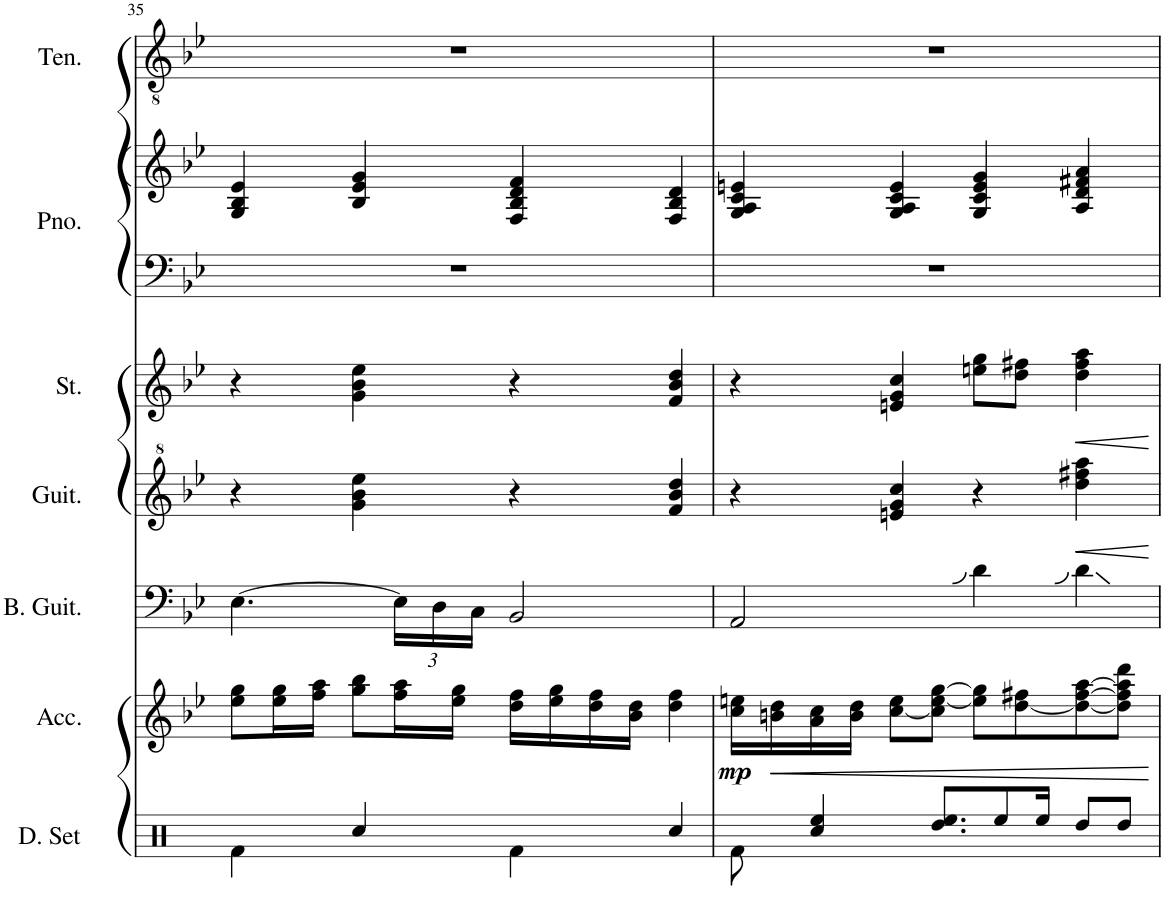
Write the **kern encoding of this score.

**kern	**dynam	**kern	**kern	**dynam	**kern	**dynam	**kern	**kern	**kern
*part6	*part6	*part5	*part4	*part4	*part3	*part3	*part2	*part2	*part1
*staff7	*staff7	*staff6	*staff5	*staff5	*staff4	*staff4	*staff3	*staff2	*staff1
*I"Accordion	*	*I"Bass Guitar	*I"Guitar	*	*I"Strings	*	*I"Piano	*	*I"Tenor
*I'Acc.	*	*I'B. Guit.	*I'Guit.	*	*I'St.	*	*I'Pno.	*	*I'Ten.
!!LO:PB:g=z
*clefG2	*	*clefF4	*clefG^2	*	*clefG2	*	*clefF4	*clefG2	*clefGv2
*	*	*Trd7c12	*Trd7c12	*	*	*	*	*	*
*k[b-e-]	*	*k[b-e-]	*k[b-e-]	*	*k[b-e-]	*	*k[b-e-]	*k[b-e-]	*k[b-e-]
*M4/4	*	*M4/4	*M4/4	*	*M4/4	*	*M4/4	*M4/4	*M4/4
=35	=35	=35	=35	=35	=35	=35	=35	=35	=35
8ee-\ 8gg\L	.	[4.E-\	4r	.	4r	.	1r	4G/ 4B-/ 4e-/	1r
16ee-\ 16gg\L	.	.	.	.	.	.	.	.	.
16ff\ 16aa\JJ	.	.	.	.	.	.	.	.	.
8gg\ 8bb-\L	.	.	4gg\ 4bb-\ 4eee-\	.	4g\ 4b-\ 4ee-\	.	.	4B-/ 4e-/ 4g/	.
*	*	*Xbrackettup	*	*	*	*	*	*	*
16ff\ 16aa\L	.	24E-\LL]	.	.	.	.	.	.	.
.	.	24D\	.	.	.	.	.	.	.
16ee-\ 16gg\JJ	.	.	.	.	.	.	.	.	.
.	.	24C\JJ	.	.	.	.	.	.	.
16dd\ 16ff\LL	.	2BB-/	4r	.	4r	.	.	4F/ 4B-/ 4d/ 4f/	.
16ee-\ 16gg\	.	.	.	.	.	.	.	.	.
16dd\ 16ff\	.	.	.	.	.	.	.	.	.
16b-\ 16dd\JJ	.	.	.	.	.	.	.	.	.
4dd\ 4ff\	.	.	4ff/ 4bb-/ 4ddd/	.	4f/ 4b-/ 4dd/	.	.	4F/ 4B-/ 4d/	.
=36	=36	=36	=36	=36	=36	=36	=36	=36	=36
!	!LO:DY:b	!	!	!	!	!	!	!	!
16cc\ 16een\LL	mp	2AA/	4r	.	4r	.	1r	4G/ 4A/ 4c/ 4en/	1r
!	!LO:HP:b	!	!	!	!	!	!	!	!
16bn\ 16dd\	<	.	.	.	.	.	.	.	.
16a\ 16cc\	.	.	.	.	.	.	.	.	.
16b\ 16dd\JJ	.	.	.	.	.	.	.	.	.
[8cc\ 8ee\L	.	.	4een/ 4gg/ 4ccc/	.	4en/ 4g/ 4cc/	.	.	4G/ 4A/ 4c/ 4e/	.
8cc\] [8ee\ [8gg\J	.	.	.	.	.	.	.	.	.
8ee\] 8gg\]L	.	4d\	4r	.	8een\ 8gg\L	.	.	4G/ 4c/ 4e/ 4g/	.
[8dd\ 8ff#X\	.	.	.	.	8dd\ 8ff#X\J	.	.	.	.
!	!	!	!	!LO:HP:b	!	!LO:HP:b	!	!	!
8dd\_ [8ff#\ [8aa\	.	4d\	4ddd\ 4fff#X\ 4aaa\	<	4dd\ 4ff#\ 4aa\	<	.	4A/ 4d/ 4f#X/ 4a/	.
8dd\] 8ff#\] 8aa\] 8ddd\J	.	.	.	.	.	.	.	.	.
.	[	.	.	[	.	[	.	.	.
=	=	=	=	=	=	=	=	=	=
*-	*-	*-	*-	*-	*-	*-	*-	*-	*-
